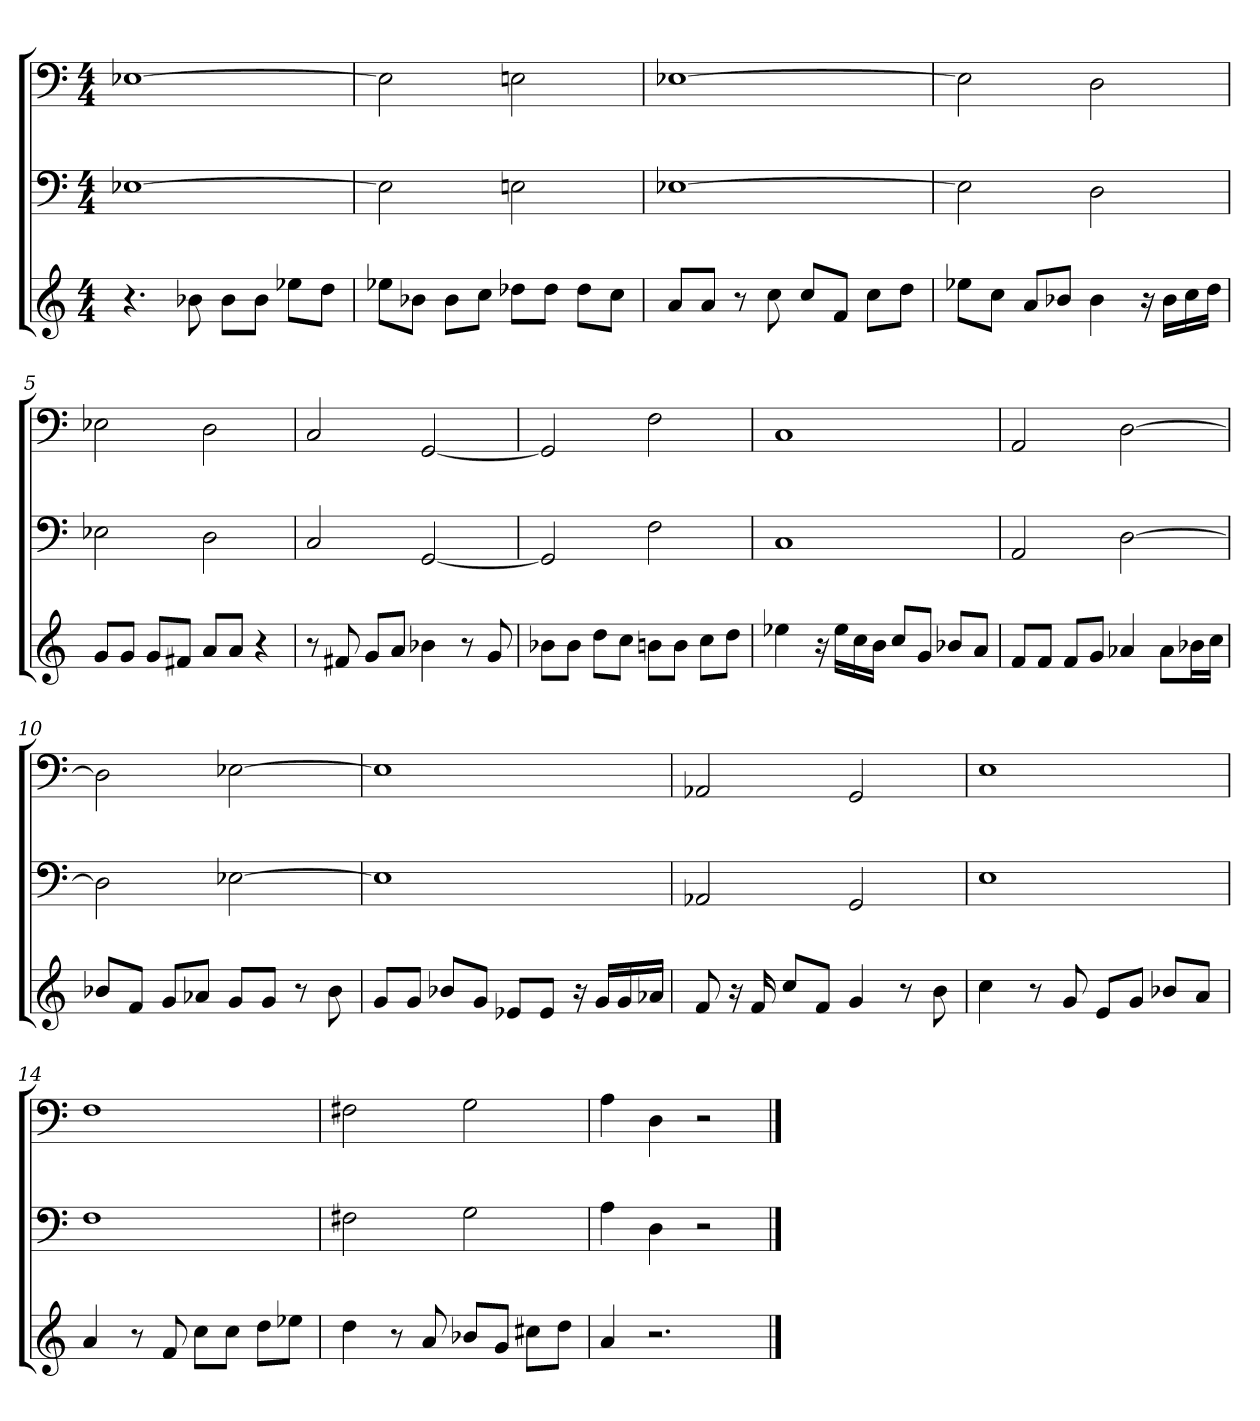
**kern	**kern	**kern
*part3	*part2	*part1
*staff3	*staff2	*staff1
*	*clefF4	*clefF4
*k[]	*k[]	*k[]
*C:	*C:	*C:
*M4/4	*M4/4	*M4/4
=1	=1	=1
4.r	[1E-X	[1E-X
8b-X	.	.
8b-L	.	.
8b-J	.	.
8ee-XL	.	.
8ddJ	.	.
=2	=2	=2
8ee-XL	2E-]	2E-]
8b-XJ	.	.
8b-L	.	.
8ccJ	.	.
8dd-XL	2En	2En
8dd-J	.	.
8dd-L	.	.
8ccJ	.	.
=3	=3	=3
8aL	[1E-X	[1E-X
8aJ	.	.
8r	.	.
8cc	.	.
8ccL	.	.
8fJ	.	.
8ccL	.	.
8ddJ	.	.
=4	=4	=4
8ee-XL	2E-]	2E-]
8ccJ	.	.
8aL	.	.
8b-XJ	.	.
4b-	2D	2D
16r	.	.
16b-LL	.	.
16cc	.	.
16ddJJ	.	.
=5	=5	=5
8gL	2E-X	2E-X
8gJ	.	.
8gL	.	.
8f#XJ	.	.
8aL	2D	2D
8aJ	.	.
4r	.	.
=6	=6	=6
8r	2C	2C
8f#X	.	.
8gL	.	.
8aJ	.	.
4b-X	[2GG	[2GG
8r	.	.
8g	.	.
=7	=7	=7
8b-XL	2GG]	2GG]
8b-J	.	.
8ddL	.	.
8ccJ	.	.
8bnL	2F	2F
8bJ	.	.
8ccL	.	.
8ddJ	.	.
=8	=8	=8
4ee-X	1C	1C
16r	.	.
16ee-LL	.	.
16cc	.	.
16bJJ	.	.
8ccL	.	.
8gJ	.	.
8b-XL	.	.
8aJ	.	.
=9	=9	=9
8fL	2AA	2AA
8fJ	.	.
8fL	.	.
8gJ	.	.
4a-X	[2D	[2D
8a-L	.	.
16b-XL	.	.
16ccJJ	.	.
=10	=10	=10
8b-XL	2D]	2D]
8fJ	.	.
8gL	.	.
8a-XJ	.	.
8gL	[2E-X	[2E-X
8gJ	.	.
8r	.	.
8b-	.	.
=11	=11	=11
8gL	1E-]	1E-]
8gJ	.	.
8b-XL	.	.
8gJ	.	.
8e-XL	.	.
8e-J	.	.
16r	.	.
16gLL	.	.
16g	.	.
16a-XJJ	.	.
=12	=12	=12
8f	2AA-X	2AA-X
16r	.	.
16f	.	.
8ccL	.	.
8fJ	.	.
4g	2GG	2GG
8r	.	.
8b	.	.
=13	=13	=13
4cc	1E	1E
8r	.	.
8g	.	.
8eL	.	.
8gJ	.	.
8b-XL	.	.
8aJ	.	.
=14	=14	=14
4a	1F	1F
8r	.	.
8f	.	.
8ccL	.	.
8ccJ	.	.
8ddL	.	.
8ee-XJ	.	.
=15	=15	=15
4dd	2F#X	2F#X
8r	.	.
8a	.	.
8b-XL	2G	2G
8gJ	.	.
8cc#XL	.	.
8ddJ	.	.
=16	=16	=16
4a	4A	4A
2.r	4D	4D
.	2r	2r
==	==	==
*-	*-	*-
